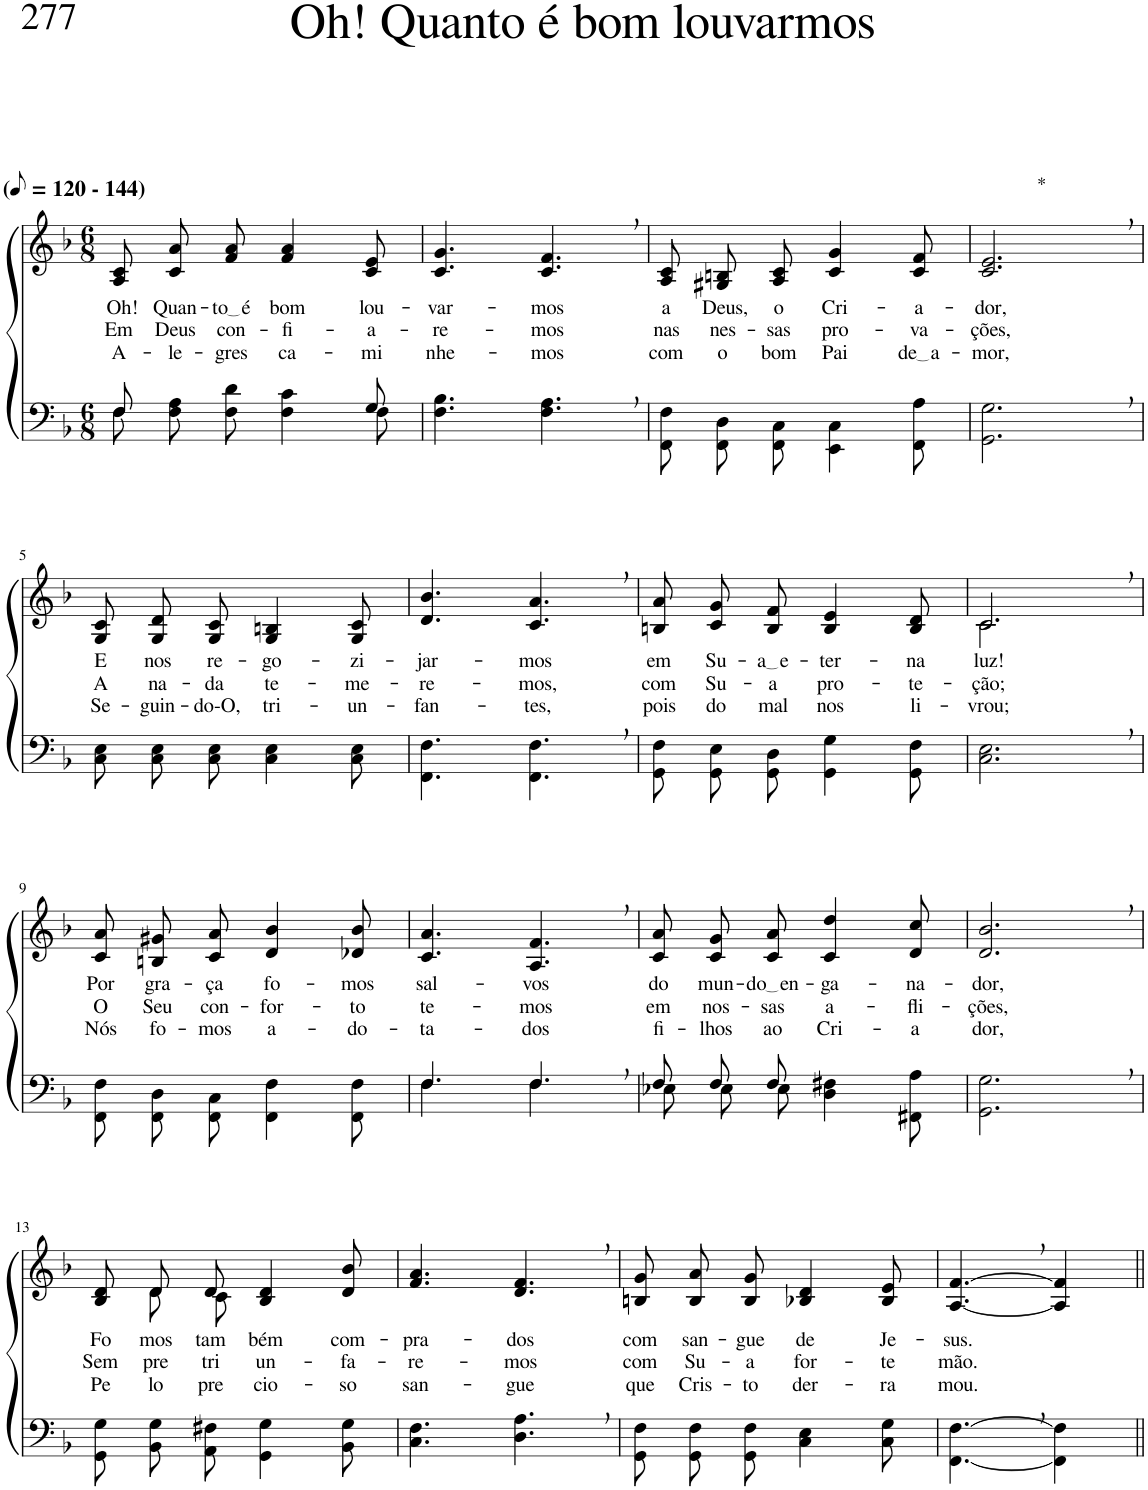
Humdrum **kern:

**kern	**kern	**text	**text	**text
*part2	*part1	*part1	*part1	*part1
*staff2	*staff1	*staff1	*staff1	*staff1
*I"Parte III e IV	*I"Parte I e II	*	*	*
*clefF4	*clefG2	*	*	*
*Trd-1c-2	*Trd-1c-2	*	*	*
*k[b-]	*k[b-]	*	*	*
*M6/8	*M6/8	*	*	*
*MM60	*MM60	*	*	*
=1	=1	=1	=1	=1
*^	*	*	*	*
!	!	!LO:TX:a:B:t=(	!	!	!
!	!	!LO:TX:a:B:t=- 144)	!	!	!
!	!	!	!LO:LY:b	!LO:LY:b	!LO:LY:b
8F\L	8F/L	8A/ 8c/L	Oh!	Em	A-
!	!	!	!LO:LY:b	!LO:LY:b	!LO:LY:b
8F\ 8A\	2ryy	8c/ 8a/	Quan-	Deus	-le-
!	!	!	!LO:LY:b	!LO:LY:b	!LO:LY:b
8F\ 8d\J	.	8f/ 8a/J	to é	con-	-gres
!	!	!	!LO:LY:b	!LO:LY:b	!LO:LY:b
4F\ 4c\	.	4f/ 4a/	bom	-fi-	ca-
!	!	!	!LO:LY:b	!LO:LY:b	!LO:LY:b
8F\	8G/J	8c/ 8e/	lou-	-a-	-mi
=2	=2	=2	=2	=2	=2
!	!	!	!LO:LY:b	!LO:LY:b	!LO:LY:b
*v	*v	*	*	*	*
4.F\ 4.B-\	4.c/ 4.g/	-var-	-re-	nhe-
!	!	!LO:LY:b	!LO:LY:b	!LO:LY:b
4.F\, 4.A\,	4.c/, 4.f/,	-mos	-mos	-mos
=3	=3	=3	=3	=3
!	!	!LO:LY:b	!LO:LY:b	!LO:LY:b
8FF/ 8F/L	8A/ 8c/L	a	nas	com
!	!	!LO:LY:b	!LO:LY:b	!LO:LY:b
8FF/ 8D/	8G#X/ 8Bn/	Deus,	nes-	o
!	!	!LO:LY:b	!LO:LY:b	!LO:LY:b
8FF/ 8C/J	8A/ 8c/J	o	-sas	bom
!	!	!LO:LY:b	!LO:LY:b	!LO:LY:b
4EE\ 4C\	4c/ 4g/	Cri-	pro-	Pai
!	!	!LO:LY:b	!LO:LY:b	!LO:LY:b
8FF\ 8A\	8c/ 8f/	-a-	-va-	de a
=4	=4	=4	=4	=4
!	!LO:TX:a:t=*	!	!	!
!	!	!LO:LY:b	!LO:LY:b	!LO:LY:b
2.GG\, 2.G\,	2.c/, 2.e/,	-dor,	-ções,	-mor,
!!LO:LB:g=z
=5	=5	=5	=5	=5
!	!	!LO:LY:b	!LO:LY:b	!LO:LY:b
8C\ 8E\L	8G/ 8c/L	E	A	Se-
!	!	!LO:LY:b	!LO:LY:b	!LO:LY:b
8C\ 8E\	8G/ 8d/	nos	na-	-guin-
!	!	!LO:LY:b	!LO:LY:b	!LO:LY:b
8C\ 8E\J	8G/ 8c/J	re-	-da	-do-O,
!	!	!LO:LY:b	!LO:LY:b	!LO:LY:b
4C\ 4E\	4G/ 4Bn/	-go-	te-	tri-
!	!	!LO:LY:b	!LO:LY:b	!LO:LY:b
8C\ 8E\	8G/ 8c/	-zi-	-me-	-un-
=6	=6	=6	=6	=6
!	!	!LO:LY:b	!LO:LY:b	!LO:LY:b
4.FF\ 4.F\	4.d/ 4.b-/	-jar-	-re-	-fan-
!	!	!LO:LY:b	!LO:LY:b	!LO:LY:b
4.FF\, 4.F\,	4.c/, 4.a/,	-mos	-mos,	-tes,
=7	=7	=7	=7	=7
!	!	!LO:LY:b	!LO:LY:b	!LO:LY:b
8GG/ 8F/L	8Bn/ 8a/L	em	com	pois
!	!	!LO:LY:b	!LO:LY:b	!LO:LY:b
8GG/ 8E/	8c/ 8g/	Su-	Su-	do
!	!	!LO:LY:b	!LO:LY:b	!LO:LY:b
8GG/ 8D/J	8B/ 8f/J	a e	-a	mal
!	!	!LO:LY:b	!LO:LY:b	!LO:LY:b
4GG\ 4G\	4B/ 4e/	-ter-	pro-	nos
!	!	!LO:LY:b	!LO:LY:b	!LO:LY:b
8GG\ 8F\	8B/ 8d/	-na	-te-	li-
=8	=8	=8	=8	=8
!	!	!LO:LY:b	!LO:LY:b	!LO:LY:b
*	*^	*	*	*
2.C\, 2.E\,	2.c,\	2.c/	luz!	-ção;	-vrou;
!!LO:LB:g=z
=9	=9	=9	=9	=9	=9
!	!	!	!LO:LY:b	!LO:LY:b	!LO:LY:b
*	*v	*v	*	*	*
8FF/ 8F/L	8c/ 8a/L	Por	O	Nós
!	!	!LO:LY:b	!LO:LY:b	!LO:LY:b
8FF/ 8D/	8Bn/ 8g#X/	gra-	Seu	fo-
!	!	!LO:LY:b	!LO:LY:b	!LO:LY:b
8FF/ 8C/J	8c/ 8a/J	-ça	con-	-mos
!	!	!LO:LY:b	!LO:LY:b	!LO:LY:b
4FF\ 4F\	4d/ 4b-/	fo-	-for-	a-
!	!	!LO:LY:b	!LO:LY:b	!LO:LY:b
8FF\ 8F\	8d-X/ 8b-/	-mos	-to	-do-
=10	=10	=10	=10	=10
*^	*	*	*	*
!	!	!	!LO:LY:b	!LO:LY:b	!LO:LY:b
4.F\	4.F/	4.c/ 4.a/	sal-	te-	-ta-
!	!	!	!LO:LY:b	!LO:LY:b	!LO:LY:b
4.F,\	4.F/	4.A/, 4.f/,	-vos	-mos	-dos
=11	=11	=11	=11	=11	=11
!	!	!	!LO:LY:b	!LO:LY:b	!LO:LY:b
8F/L	8E-X\L	8c/ 8a/L	do	em	fi-
!	!	!	!LO:LY:b	!LO:LY:b	!LO:LY:b
8F/	8E-\	8c/ 8g/	mun-	nos-	-lhos
!	!	!	!LO:LY:b	!LO:LY:b	!LO:LY:b
8F/J	8E-\J	8c/ 8a/J	do en	-sas	ao
!	!	!	!LO:LY:b	!LO:LY:b	!LO:LY:b
4.ryy	4D\ 4F#X\	4c/ 4dd/	-ga-	a-	Cri-
!	!	!	!LO:LY:b	!LO:LY:b	!LO:LY:b
.	8FF#X\ 8A\	8d/ 8cc/	-na-	-fli-	-a
=12	=12	=12	=12	=12	=12
!	!	!	!LO:LY:b	!LO:LY:b	!LO:LY:b
*v	*v	*	*	*	*
2.GG\, 2.G\,	2.d/, 2.b-/,	-dor,	-ções,	dor,
!!LO:LB:g=z
=13	=13	=13	=13	=13
!	!	!LO:LY:b	!LO:LY:b	!LO:LY:b
*	*^	*	*	*
8GG/ 8G/L	8B-/ 8d/L	8ryy	Fo-	Sem-	Pe-
!	!	!	!LO:LY:b	!LO:LY:b	!LO:LY:b
8BB-/ 8G/	8d/	8d\L	-mos	-pre	-lo
!	!	!	!LO:LY:b	!LO:LY:b	!LO:LY:b
8AA/ 8F#X/J	8d/J	8c\J	tam-	tri-	pre-
!	!	!	!LO:LY:b	!LO:LY:b	!LO:LY:b
4GG\ 4G\	4B-/ 4d/	4.ryy	-bém	-un-	-cio-
!	!	!	!LO:LY:b	!LO:LY:b	!LO:LY:b
8BB-\ 8G\	8d/ 8b-/	.	com-	-fa-	-so
*	*v	*v	*	*	*
=14	=14	=14	=14	=14
!	!	!LO:LY:b	!LO:LY:b	!LO:LY:b
4.C\ 4.F\	4.f/ 4.a/	-pra-	-re-	san-
!	!	!LO:LY:b	!LO:LY:b	!LO:LY:b
4.D\, 4.A\,	4.d/, 4.f/,	-dos	-mos	-gue
=15	=15	=15	=15	=15
!	!	!LO:LY:b	!LO:LY:b	!LO:LY:b
8GG/ 8F/L	8Bn/ 8g/L	com	com	que
!	!	!LO:LY:b	!LO:LY:b	!LO:LY:b
8GG/ 8F/	8B/ 8a/	san-	Su-	Cris-
!	!	!LO:LY:b	!LO:LY:b	!LO:LY:b
8GG/ 8F/J	8B/ 8g/J	-gue	-a	-to
!	!	!LO:LY:b	!LO:LY:b	!LO:LY:b
4C\ 4E\	4B-X/ 4d/	de	for-	der-
!	!	!LO:LY:b	!LO:LY:b	!LO:LY:b
8C\ 8G\	8B-/ 8e/	Je-	-te	-ra
=16	=16	=16	=16	=16
!	!	!LO:LY:b	!LO:LY:b	!LO:LY:b
[4.FF\, [4.F\,	[4.A/, [4.f/,	-sus.	mão.	mou.
4FF\] 4F\]	4A/] 4f/]	.	.	.
=||	=||	=||	=||	=||
*-	*-	*-	*-	*-
